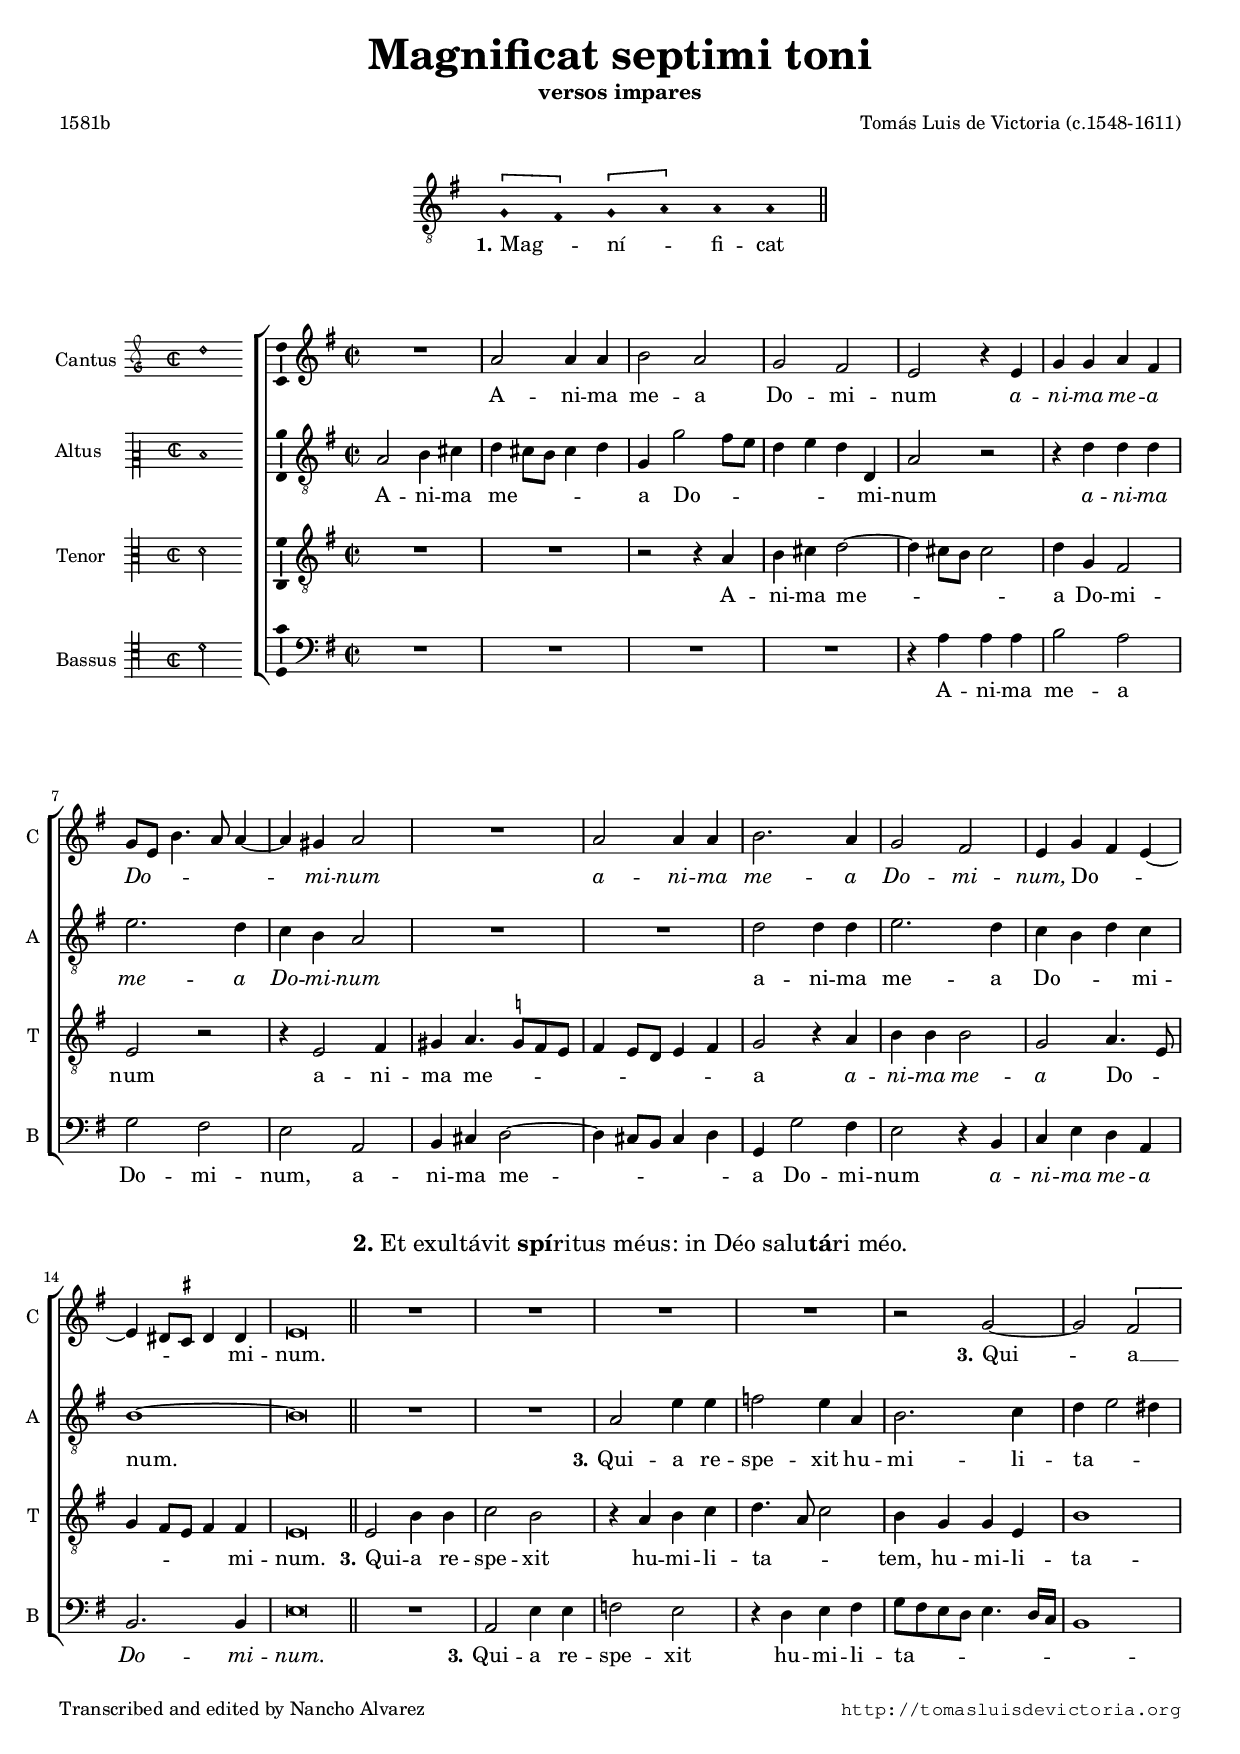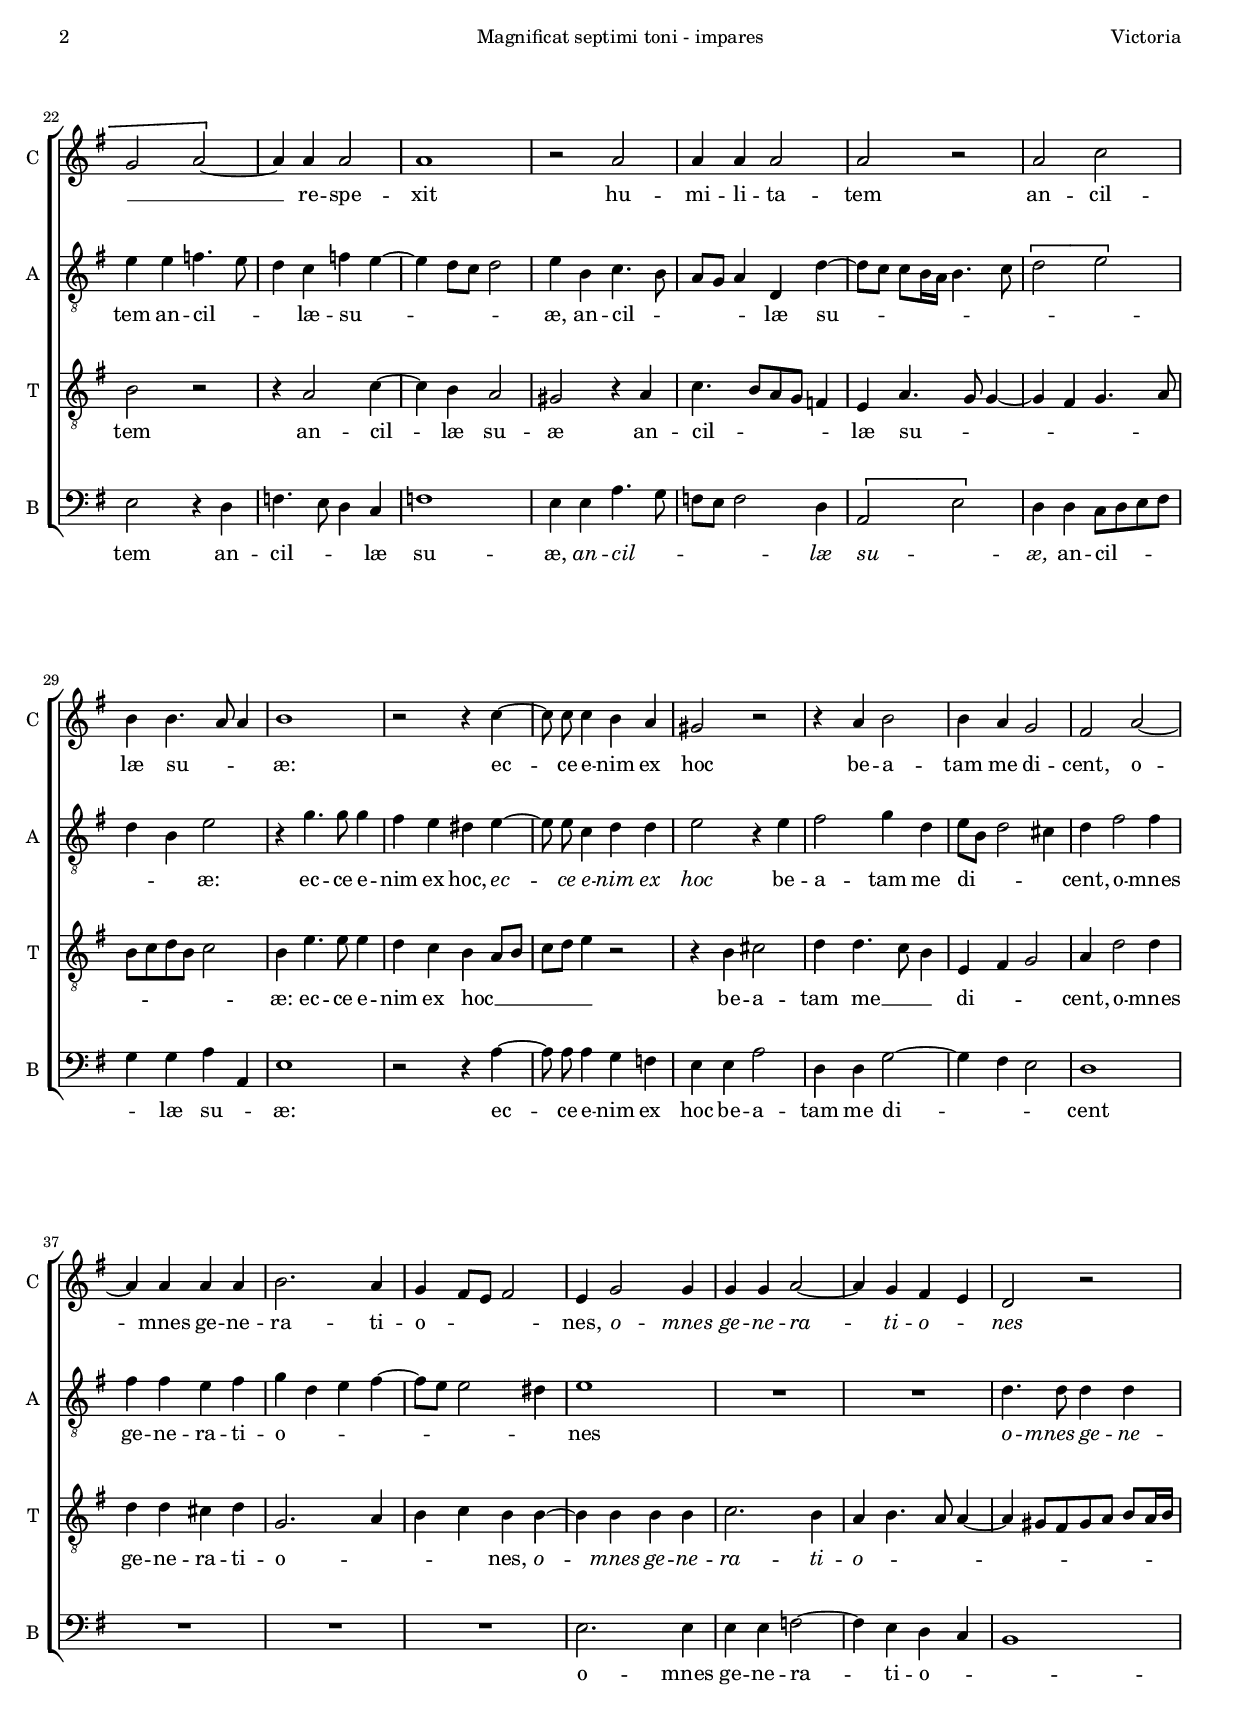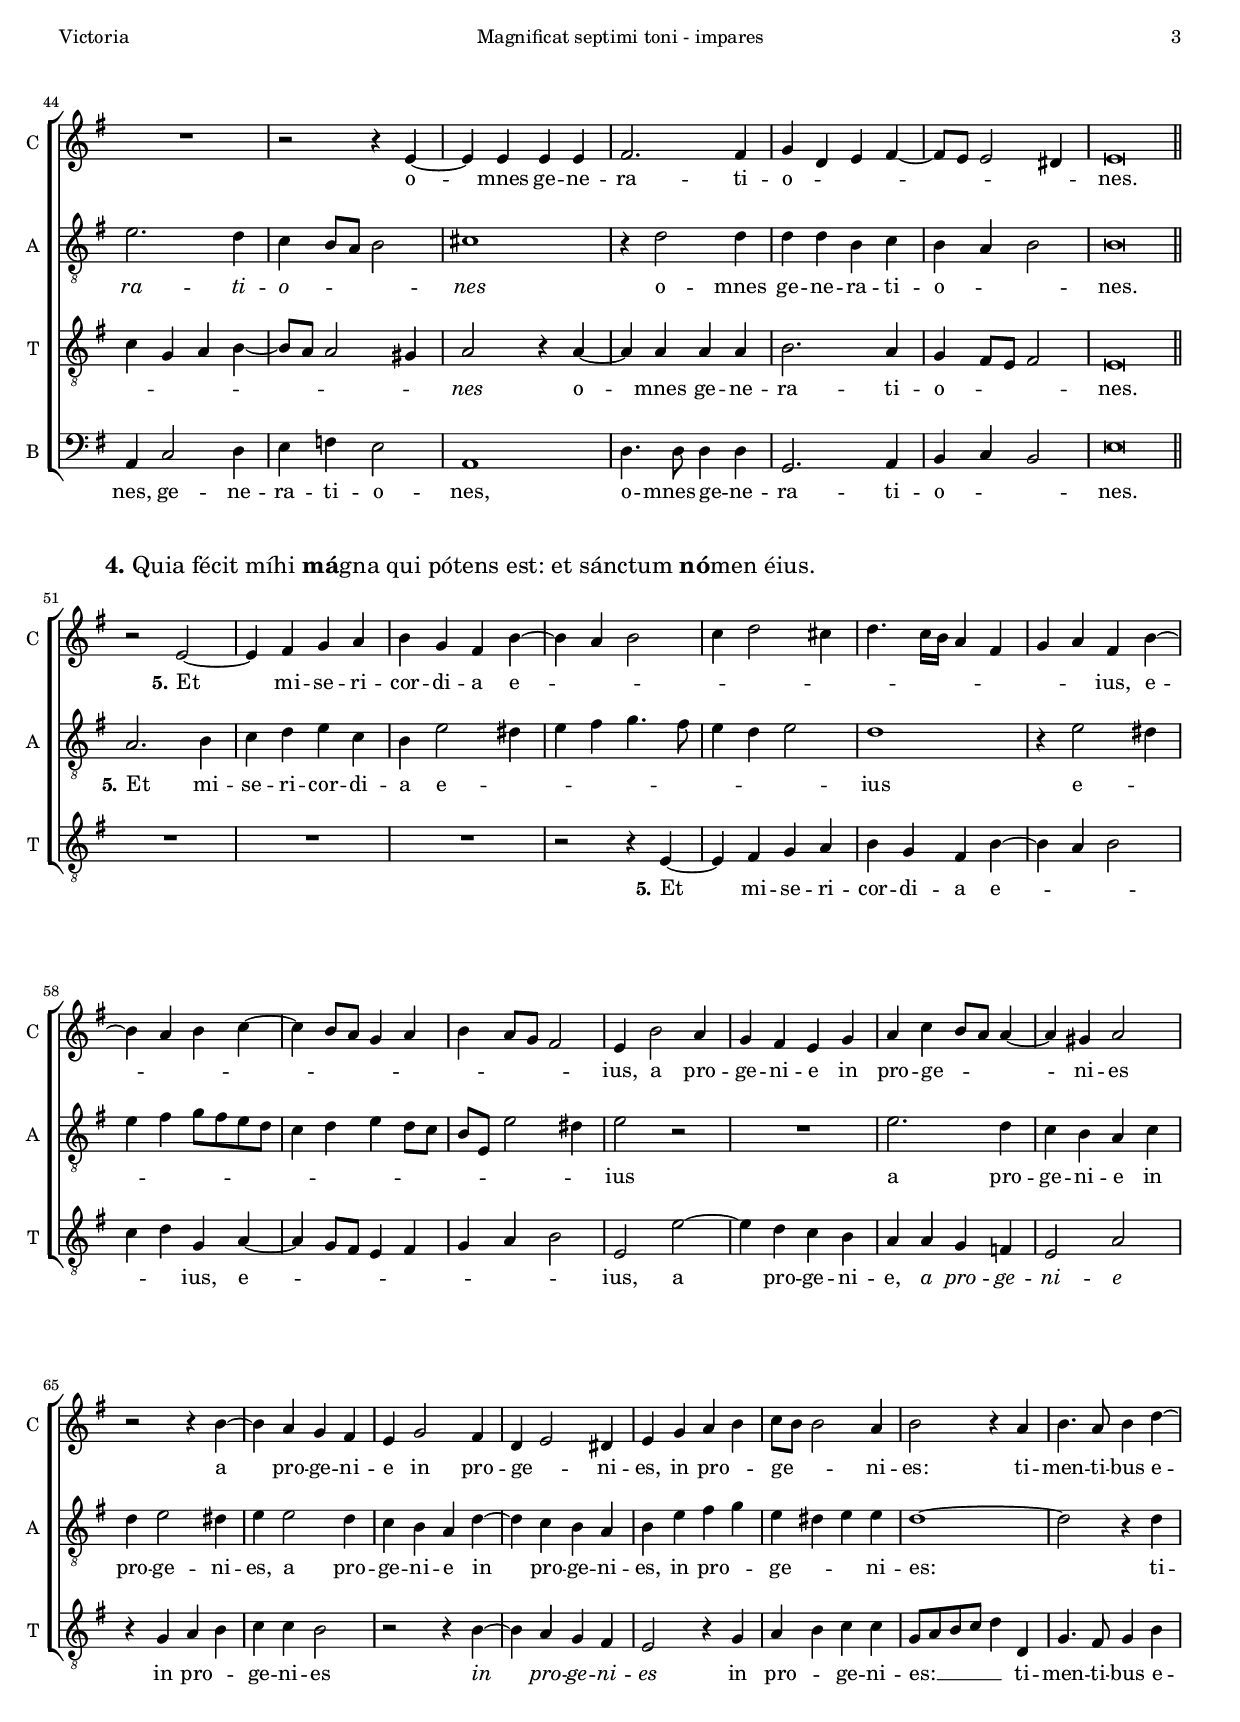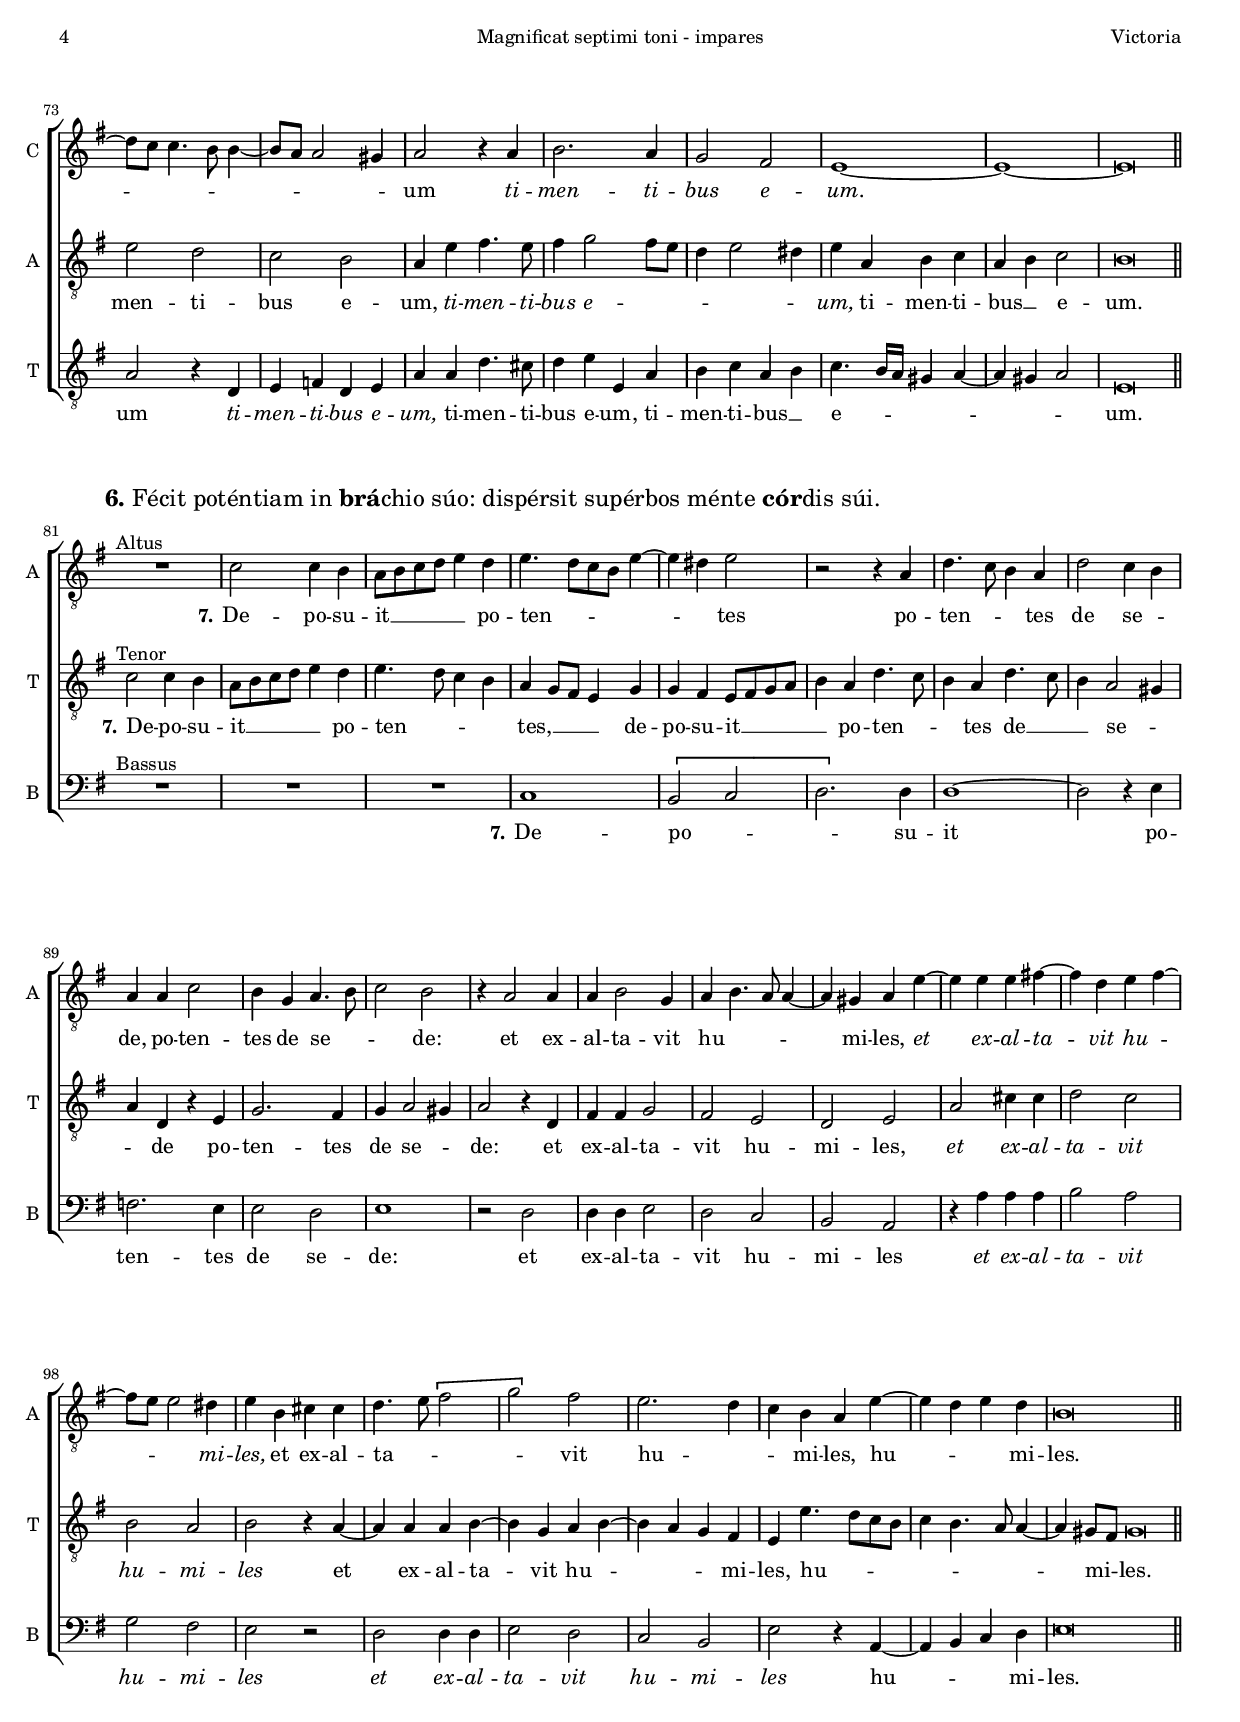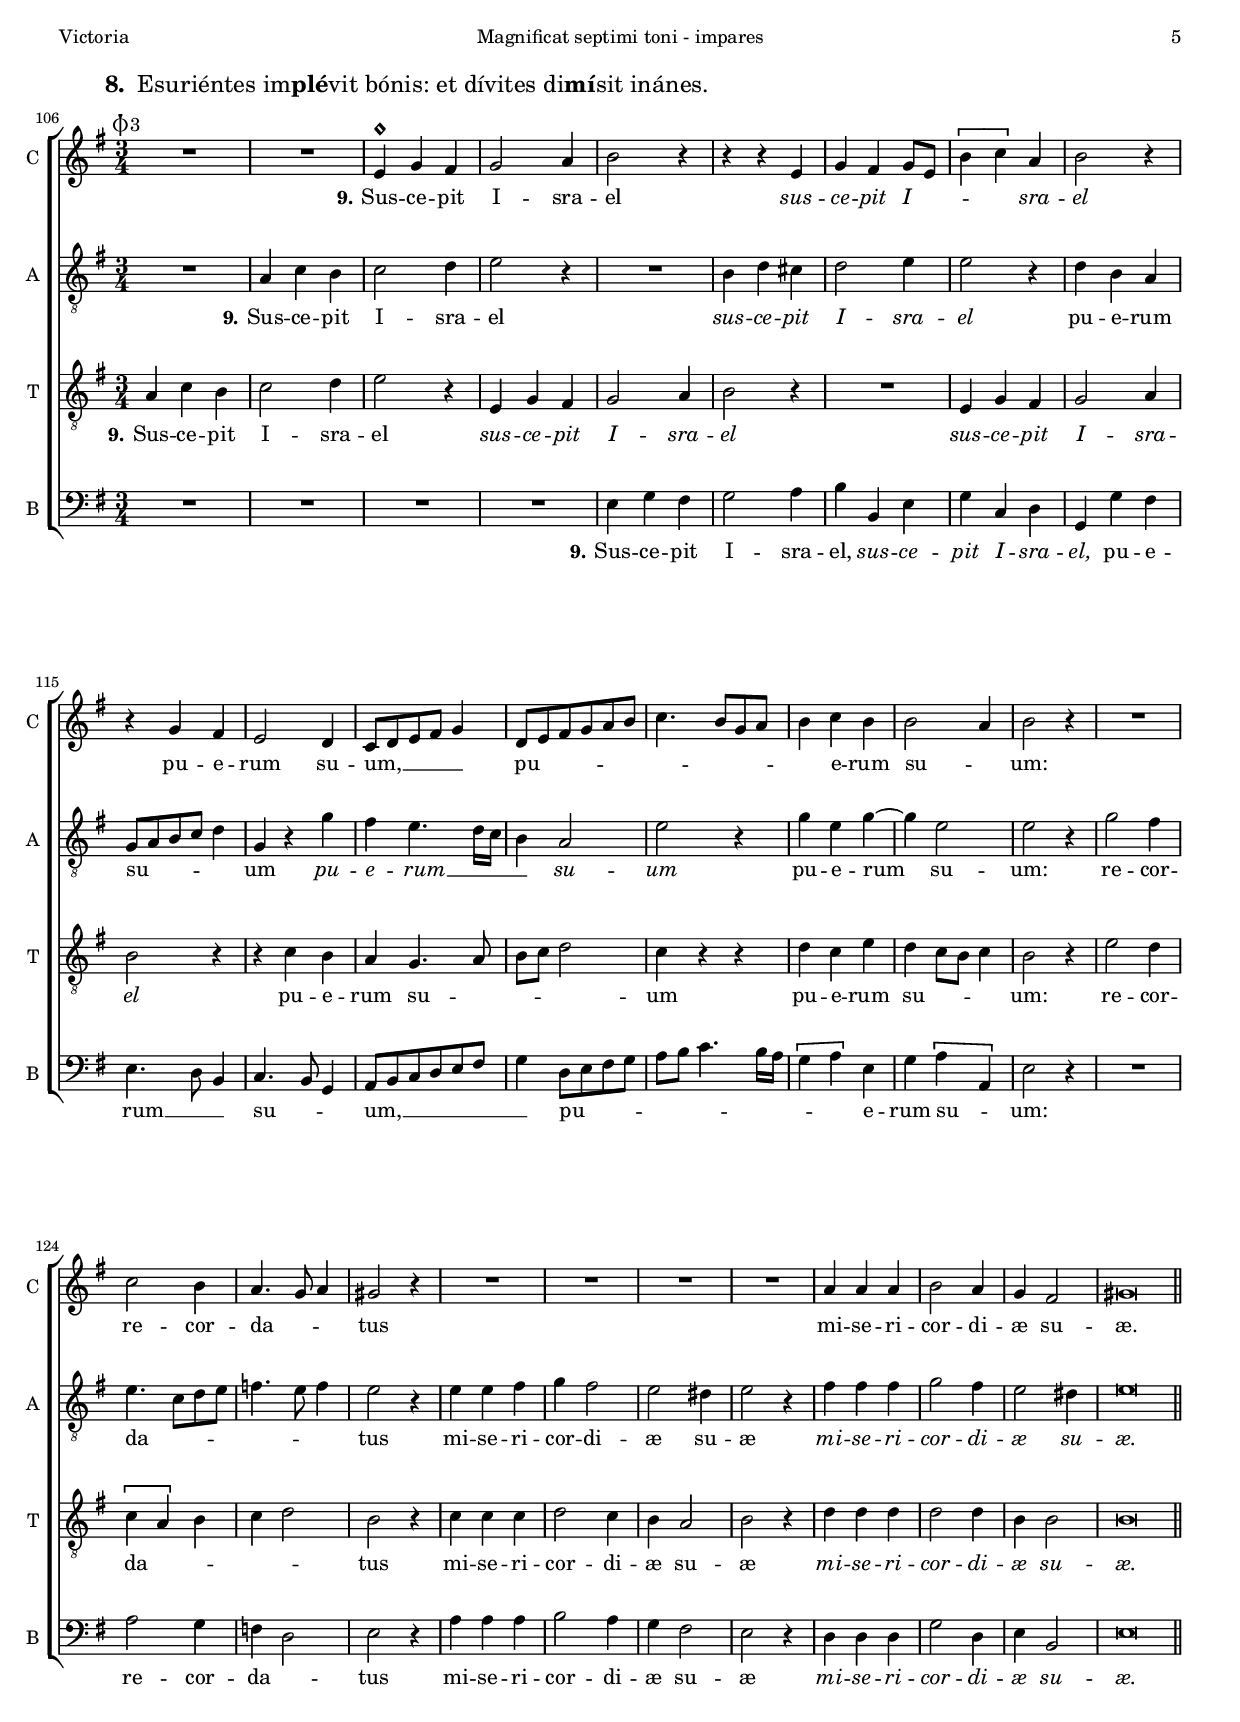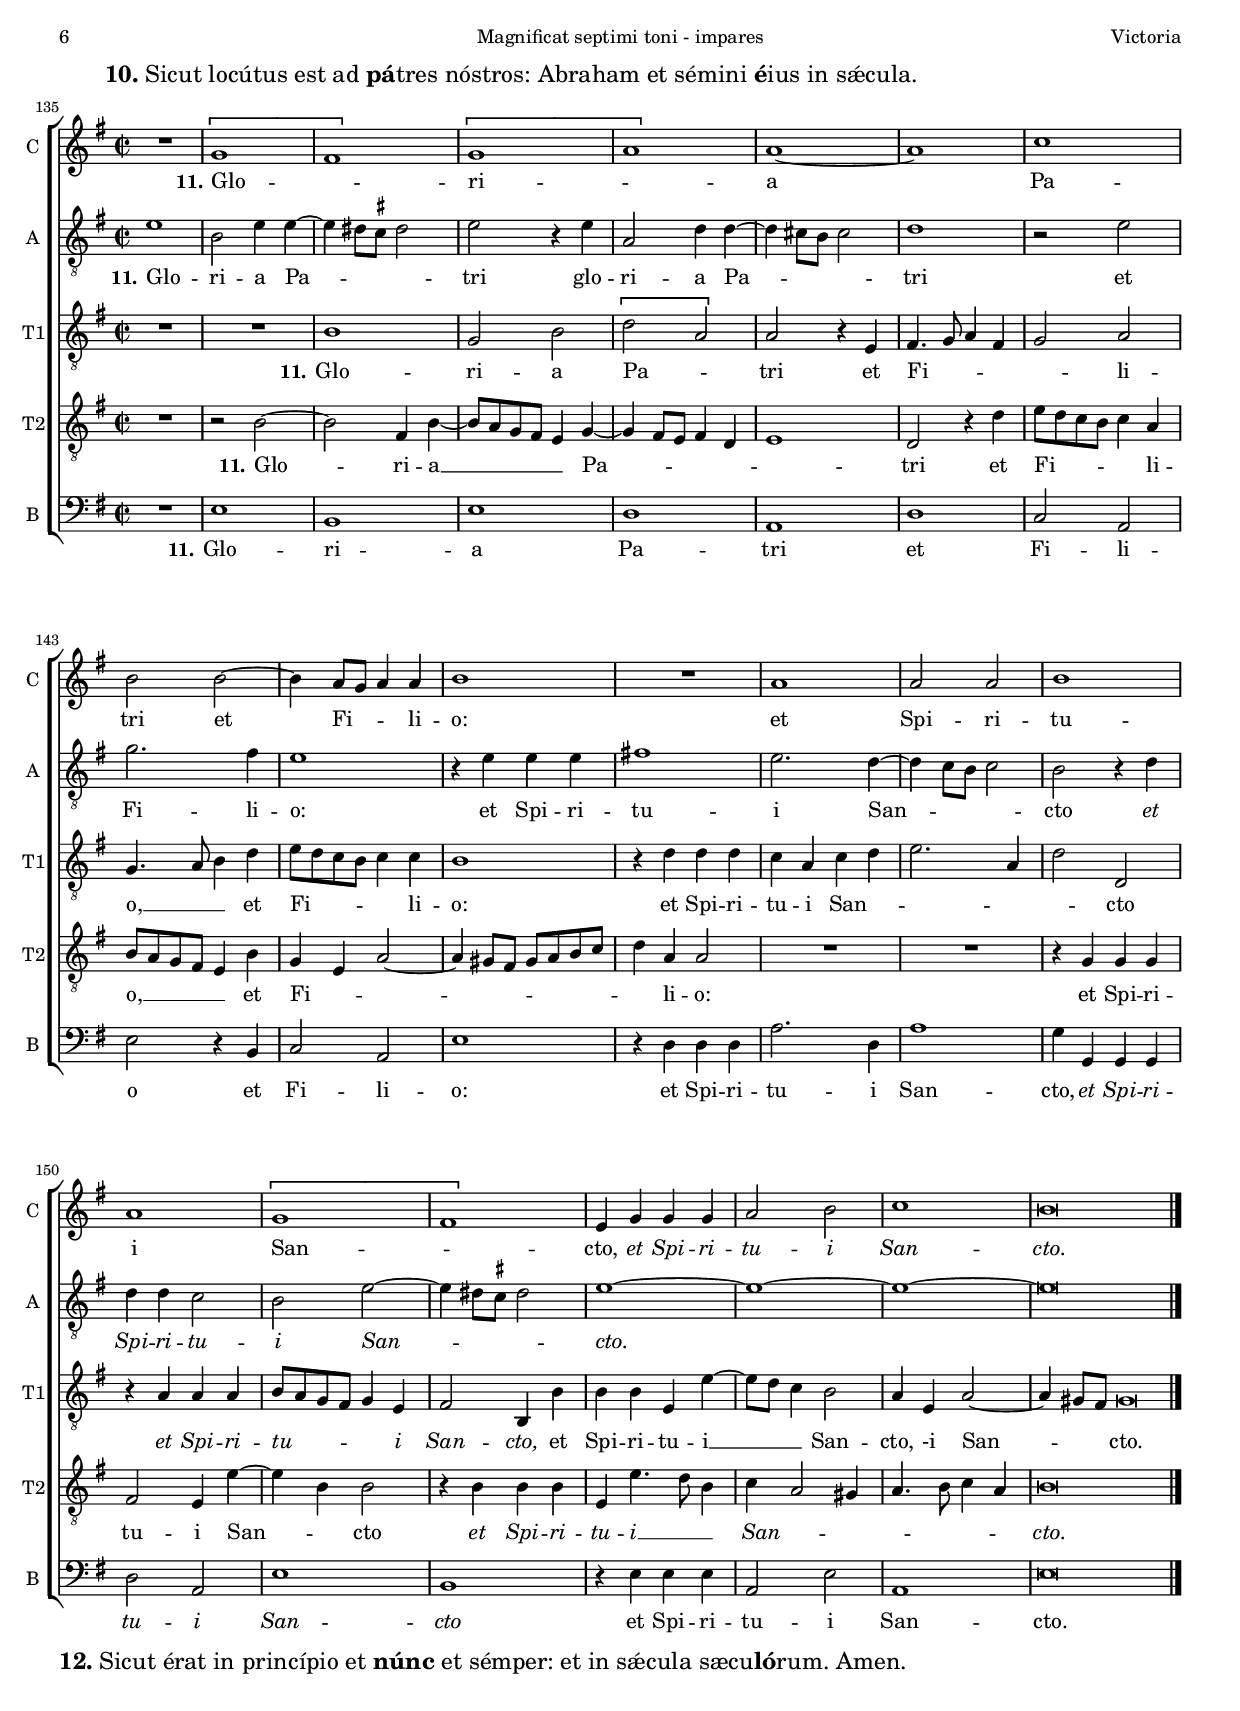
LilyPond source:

\version "2.22.0"

#(set-default-paper-size "a4")
#(set-global-staff-size 16.4)
#(ly:set-option 'point-and-click #f)
%mobile -s14.5 -i3.4 -m7

italicas=\override LyricText.font-shape = #'italic
rectas=\override LyricText.font-shape = #'upright
ss=\once \set suggestAccidentals = ##t
incipitwidth = 20
mtempo={\tempo 4 = 100}
mtempob={\tempo 4 = 50}
mtempoc={\tempo 4 = 150}
mtempod={\tempo 4 = 75}
mt=#(define-music-function (offset) (number?) ; move lyric text
      #{ \once \override LyricText.X-offset = -$offset #})

htitle="Magnificat septimi toni - impares"
hcomposer="Victoria"

\header {
	title=\markup{\fontsize #3 "Magnificat septimi toni"}
	subtitle="versos impares"
	%subsubtitle=\markup{\null \vspace #1 }
	composer="Tomás Luis de Victoria (c.1548-1611)"
        pdfauthor=\composer
	%opus="(-)"
	poet=\markup{"1581b"}
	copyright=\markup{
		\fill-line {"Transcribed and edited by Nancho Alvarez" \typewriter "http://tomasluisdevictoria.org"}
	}
%	tagline=""
}

\markup{\null \vspace #.4 }

\score {\transpose c' g {
<<
         \new Voice = "canto" {
         	 %\set Staff.instrumentName=""
                 \override Staff.TimeSignature.transparent = ##t
                 \override Stem.transparent = ##t
                 \set Score.timing = ##f
                 \override NoteHead.style = #'neomensural         
                 \clef "G_8" 
                 \key a \minor
                 \[c'4 b\] \[c' d'\] d' d' 
                 \bar "||"
         }
         \new Lyrics \lyricsto "canto" { 
                \set stanza = "1." Mag -- _ ní -- _ fi -- cat
         }
>>
        }%transpose

\layout {
        \override LigatureBracket.padding = #1
        line-width=13\cm 
        indent=6\cm
        ragged-right = ##f
		%tablet line-width=12\cm
		%tablet indent=4.5\cm
}
}

%tablet \pageBreak



global={  
  \override Score.TimeSignature.break-visibility=#end-of-line-invisible
  \key c \major \time 2/2  \skip 1*15 \bar "||" %\pageBreak
		\skip 1*35 \bar "||" \break
		\skip 1*30 \bar "||" \break
		\skip 1*25 \bar "||" \break
		\time 3/4
		\mtempoc
		\skip 1*29*3/4 \bar "||" \break
		\time 2/2
		\mtempo
		\skip 1*22  \bar "|."
		%tablet \pageBreak
}


cantus=\relative c'' {
        \override Score.RehearsalMark.self-alignment-X=#left
	\override Score.RehearsalMark.padding=#5
	R1*4/4
	d2 d4 d
	e2 d
	c b
%5
	a r4 a
	c c d b
	c8 a e'4. d8 d4 ~
	d cis d2
	R1*4/4
%10
	d2 d4 d
	e2. d4
	c2 b
	a4 c b a ~
	a gis8 \ss fis gis4 gis
%15
	a\breve*1/2
	\mark \markup{\concat {\bold "2." " Et exultávit " \bold "spí" "ritus méus: in Déo salu" \bold "tá" "ri méo."}}
	% [c b] [c d] d d d f (e) e d (e) e: d d d d d d d e (d) d c (c) [b a]
	% la distribucion de silabas es mia. No tomar en serio
	R1*4/4
	R1*4/4
	R1*4/4
	R1*4/4
%20
	r2 c ~
	c \[b
	c d ~ \]
	d4 d d2
	d1
%25
	r2 d
	d4 d d2
	d r
	d f
	e4 e4. d8 d4
%30
	e1
	r2 r4 f ~
	\set Staff.autoBeaming = ##f
	f8 f f4 e d
	\set Staff.autoBeaming = ##t
	cis2 r 
	r4 d e2
%35
	e4 d c2
	b d ~
	d4 d d d
	e2. d4
	c b8 a b2
%40
	a4 c2 c4
	c c d2 ~
	d4 c b a
	g2 r
	R1*4/4
%45
	r2 r4 a ~
	a a a a
	b2. b4
	c g a b ~
	b8 a a2 gis4
%50
	a\breve*1/2
	\mark \markup{\concat{\bold "4." " Quia fécit míhi " \bold "má" "gna qui pótens est: et sánctum " \bold "nó" "men éius."}}
	r2 a ~
	a4 b c d
	e c b e ~
	e d e2
%55
	f4 g2 fis4
	g4. f16 e d4 b
	c d b e ~
	e d e f ~
	f e8 d c4 d
%60
	e d8 c b2
	a4 e'2 d4
	c b a c
	d f e8 d d4 ~
	d cis d2
%65
	r r4 e ~
	e d c b
	a c2 b4
	g a2 gis4
	a c d e
%70
	f8 e e2 d4
	e2 r4 d
	e4. d8 e4 g ~
	g8 f f4. e8 e4 ~
	e8 d d2 cis4
%75
	d2 r4 d
	e2. d4
	c2 b
	a1 ~
	a ~
%80
	a\breve*1/2
	R1*4/4
	R1*4/4
	R1*4/4
	R1*4/4
%85
	R1*4/4
	R1*4/4
	R1*4/4
	R1*4/4
	R1*4/4
%90
	R1*4/4
	R1*4/4
	R1*4/4
	R1*4/4
	R1*4/4
%95
	R1*4/4
	R1*4/4
	R1*4/4
	R1*4/4
	R1*4/4
%100
	R1*4/4
	R1*4/4
	R1*4/4
	R1*4/4
	R1*4/4
%105
	R1*4/4
	\mark \markup{\bold "8." \concat {" Esuriéntes im" \bold "plé" "vit bónis: et dívites di" \bold "mí" "sit inánes."}}
	s4*0^\markup{\hspace #-3.8 \musicglyph "timesig.mensural34" \hspace #-.4 \raise #-.7 "3" } % 3 con adornito
	R1*3/4
	R1*3/4
	s4*0^\markup{\fontsize #3 \musicglyph "noteheads.s0neomensural" }
	a4 c b
	c2 d4
%110
	e2 r4
	r r a,
	c b c8 a
	\[e'4 f\] d
	e2 r4
%115
	r c b
	a2 g4
	f8 g a b c4
	g8 a b c d e
	f4.  e8[ c d]
%120
	e4 f e
	e2 d4
	e2 r4
	R1*3/4
	f2 e4
%125
	d4. c8 d4
	cis2 r4
	R1*3/4
	R1*3/4
	R1*3/4
%130
	R1*3/4
	d4 d d
	e2 d4
	c b2 % ennegrecidas
	\mtempod cis\breve*3/8
%135
	\mark \markup{\concat {\bold "10." " Sicut locútus est ad " \bold "pá" "tres nóstros: Abraham et sémini " \bold "é" "ius in sǽcula."}}
	R1*4/4
	\[c1 % oblicua
	b\]
	\[c
	d\]
%140
	d ~
	d
	f
	e2 e ~
	e4 d8 c d4 d
%145
	e1
	R1*4/4
	d1
	d2 d
	e1
%150
	d
	\[c
	b\]
	a4 c c c
	d2 e
%155
	f1
	e\breve*1/2
}

altus=\relative c' {
	d2 e4 fis
	g fis8 e fis4 g
	c, c'2 b8 a
	g4 a g g,
%5
	d'2 r
	r4 g g g
	a2. g4
	f e d2
	R1*4/4
%10
	R1*4/4
	g2 g4 g
	a2. g4
	f e g f
	e1 ~
%15
	e\breve*1/2
	R1*4/4
	R1*4/4
	d2 a'4 a
	bes2 a4 d,
%20
	e2. f4
	g a2 gis4
	a a bes4. a8
	g4 f bes a ~
	a g8 f g2
%25
	a4 e f4. e8
	d c d4 g, g' ~
	 g8[ f]  f[ e16 d] e4. f8
	\[g2 a\]
	g4 e a2
%30
	r4 c4. c8 c4
	b a gis a ~
	\set Staff.autoBeaming = ##f
	a8 a f4 g g
	\set Staff.autoBeaming = ##t
	a2 r4 a
	b2 c4 g
%35
	a8 e g2 fis4
	g b2 b4
	b b a b
	c g a b ~
	b8 a a2 gis4
%40
	a1
	R1*4/4
	R1*4/4
	g4. g8 g4 g
	a2. g4
%45
	f e8 d e2
	fis1
	r4 g2 g4
	g g e f
	e d e2
%50
	e\breve*1/2
	d2. e4
	f g a f
	e a2 gis4
	a b c4. b8
%55
	a4 g a2
	g1
	r4 a2 gis4
	a b c8 b a g
	f4 g a g8 f
%60
	e a, a'2 gis4
	a2 r
	R1*4/4
	a2. g4
	f e d f
%65
	g a2 gis4
	a a2 g4
	f e d g ~
	g f e d
	e a b c
%70
	a gis a a
	g1 ~
	g2 r4 g
	a2 g
	f e
%75
	d4 a' b4. a8
	b4 c2 b8 a
	g4 a2 gis4
	a d, e f
	d e f2
%80
	e\breve*1/2
	\mark \markup {\concat {\bold "6." " Fécit poténtiam in " \bold "brá" "chio súo: dispérsit supérbos ménte " \bold "cór" "dis súi."}}
	\once \override Score.TextScript.X-offset = #-1.2
	s4*0^\markup{"Altus"}
	R1*4/4
	f2 f4 e
	d8 e f g a4 g
	a4.  g8[ f e] a4 ~
%85
	a gis a2
	r r4 d,
	g4. f8 e4 d
	g2 f4 e
	d d f2
%90
	e4 c d4. e8
	f2 e
	r4 d2 d4
	d e2 c4
	d e4. d8 d4 ~
%95
	d cis d a' ~
	a a a b! ~ % sostenido de cortesia
	b g a b ~
	b8 a a2 gis4
	a e fis fis
%100
	g4. a8 \[b2
	c\] b
	a2. g4
	f e d a' ~
	a g a g
%105
	e\breve*1/2
	R1*3/4
	d4 f e
	f2 g4
	a2 r4
%110
	R1*3/4
	e4 g fis
	g2 a4
	a2 r4
	g e d
%115
	c8 d e f g4
	c, r c'
	b a4. g16 f
	e4 d2
	a' r4 % parece ennegrecida
%120
	c a c ~ % dos compases ennegrecidos
	c a2
	a r4
	c2 b4
	a4.  f8[ g a]
%125
	bes4. a8 bes4
	a2 r4
	a a b
	c b2 % ennegrecidas
	a gis4
%130
	a2 r4
	b b b
	c2 b4
	a2 gis4
	a\breve*3/8
%135
	a1
	e2 a4 a ~
	a gis8 \ss fis gis2
	a r4 a
	d,2 g4 g ~
%140
	g fis8 e fis2
	g1
	r2 a
	c2. b4
	a1
%145
	r4 a a a
	b!1 % cortesia
	a2. g4 ~
	g f8 e f2
	e r4 g
%150
	g g f2
	e a ~
	a4 gis8 \ss fis gis2
	a1 ~
	a ~
%155
	a ~
	a\breve*1/2
}

tenor=\relative c' {
	R1*4/4
	R1*4/4
	r2 r4 d
	e fis g2 ~
%5
	g4 fis8 e fis2
	g4 c, b2
	a r
	r4 a2 b4
	cis d4. \ss c8 b a
%10
	b4 a8 g a4 b
	c2 r4 d
	e e e2
	c d4. a8
	c4 b8 a b4 b
%15
	a\breve*1/2
	a2 e'4 e
	f2 e
	r4 d e f
	g4. d8 f2
%20
	e4 c c a
	e'1
	e2 r
	r4 d2 f4 ~
	f e d2
%25
	cis r4 d
	f4.  e8[ d c] bes4
	a d4. c8 c4 ~
	c b c4. d8
	e f g e f2
%30
	e4 a4. a8 a4
	g f e d8 e
	f g a4 r2
	r4 e fis2
	g4 g4. f8 e4
%35
	a, b c2
	d4 g2 g4
	g g fis g
	c,2. d4
	e f e e ~
%40
	e e e e
	f2. e4
	d e4. d8 d4 ~
	d  cis8[ b cis d]  e[ d16 e]
	f4 c d e ~
%45
	e8 d d2 cis4
	d2 r4 d ~
	d d d d
	e2. d4
	c b8 a b2
%50
	a\breve*1/2
	R1*4/4
	R1*4/4
	R1*4/4
	r2 r4 a ~
%55
	a b c d
	e c b e ~
	e d e2
	f4 g c, d ~
	d c8 b a4 b
%60
	c d e2
	a, a' ~
	a4 g f e
	d d c bes
	a2 d
%65
	r4 c d e
	f f e2
	r r4 e ~
	e d c b
	a2 r4 c
%70
	d e f f
	c8 d e f g4 g,
	c4. b8 c4 e
	d2 r4 g,
	a bes g a
%75
	d d g4. fis8
	g4 a a, d
	e f d e
	f4. e16 d cis4 d ~
	d cis d2
%80
	a\breve*1/2
	s4*0^\markup{"Tenor"}
	f'2 f4 e
	d8 e f g a4 g
	a4. g8 f4 e
	d c8 b a4 c
%85
	c b a8 b c d
	e4 d g4. f8
	e4 d g4. f8
	e4 d2 cis4
	d g, r a
%90
	c2. b4
	c d2 cis4
	d2 r4 g,
	b b c2
	b a
%95
	g a
	d fis4 fis
	g2 f
	e d
	e r4 d ~
%100
	d d d e ~
	e c d e ~
	e d c b
	a a'4. g8 f e
	f4 e4. d8 d4 ~
%105
	d cis8 b \mtempob cis\breve*1/4
	d4 f e
	f2 g4
	a2 r4
	a, c b
%110
	c2 d4
	e2 r4
	R1*3/4
	a,4 c b
	c2 d4
%115
	e2 r4
	r f e
	d c4. d8
	e f g2
	f4 r r
%120
	g f a
	g f8 e f4
	e2 r4
	a2 g4
	\[f d\] e
%125
	f g2 % ennegrecidas
	e r4
	f f f
	g2 f4
	e d2 % ennegrecidas
%130
	e r4
	g g g
	g2 g4
	e e2 % ennegrecidas
	e\breve*3/8
%135
	\set Staff.shortInstrumentName="T1"
	R1*4/4
	R1*4/4
	e1
	c2 e
	\[g d\]
%140
	d r4 a
	b4. c8 d4 b
	c2 d
	c4. d8 e4 g
	a8 g f e f4 f
%145
	e1
	r4 g g g
	f d f g
	a2. d,4
	g2 g,
%150
	r4 d' d d
	e8 d c b c4 a
	b2 e,4 e'
	e e a, a' ~
	a8 g f4 e2
%155
	d4 a d2 ~
	d4 cis8 b \mtempob cis\breve*1/4
}

tenordos=\relative c' {
	R1*4/4
	R1*4/4
	R1*4/4
	R1*4/4
%5
	R1*4/4
	R1*4/4
	R1*4/4
	R1*4/4
	R1*4/4
%10
	R1*4/4
	R1*4/4
	R1*4/4
	R1*4/4
	R1*4/4
%15
	R1*4/4
	R1*4/4
	R1*4/4
	R1*4/4
	R1*4/4
%20
	R1*4/4
	R1*4/4
	R1*4/4
	R1*4/4
	R1*4/4
%25
	R1*4/4
	R1*4/4
	R1*4/4
	R1*4/4
	R1*4/4
%30
	R1*4/4
	R1*4/4
	R1*4/4
	R1*4/4
	R1*4/4
%35
	R1*4/4
	R1*4/4
	R1*4/4
	R1*4/4
	R1*4/4
%40
	R1*4/4
	R1*4/4
	R1*4/4
	R1*4/4
	R1*4/4
%45
	R1*4/4
	R1*4/4
	R1*4/4
	R1*4/4
	R1*4/4
%50
	R1*4/4
	R1*4/4
	R1*4/4
	R1*4/4
	R1*4/4
%55
	R1*4/4
	R1*4/4
	R1*4/4
	R1*4/4
	R1*4/4
%60
	R1*4/4
	R1*4/4
	R1*4/4
	R1*4/4
	R1*4/4
%65
	R1*4/4
	R1*4/4
	R1*4/4
	R1*4/4
	R1*4/4
%70
	R1*4/4
	R1*4/4
	R1*4/4
	R1*4/4
	R1*4/4
%75
	R1*4/4
	R1*4/4
	R1*4/4
	R1*4/4
	R1*4/4
%80
	R1*4/4
	R1*4/4
	R1*4/4
	R1*4/4
	R1*4/4
%85
	R1*4/4
	R1*4/4
	R1*4/4
	R1*4/4
	R1*4/4
%90
	R1*4/4
	R1*4/4
	R1*4/4
	R1*4/4
	R1*4/4
%95
	R1*4/4
	R1*4/4
	R1*4/4
	R1*4/4
	R1*4/4
%100
	R1*4/4
	R1*4/4
	R1*4/4
	R1*4/4
	R1*4/4
%105
	R1*4/4
	R1*3/4
	R1*3/4
	R1*3/4
	R1*3/4
%110
	R1*3/4
	R1*3/4
	R1*3/4
	R1*3/4
	R1*3/4
%115
	R1*3/4
	R1*3/4
	R1*3/4
	R1*3/4
	R1*3/4
%120
	R1*3/4
	R1*3/4
	R1*3/4
	R1*3/4
	R1*3/4
%125
	R1*3/4
	R1*3/4
	R1*3/4
	R1*3/4
	R1*3/4
%130
	R1*3/4
	R1*3/4
	R1*3/4
	R1*3/4
	R1*3/4
%135
	R1*4/4
	r2 e ~
	e b4 e ~
	e8 d c b a4 c ~
	c b8 a b4 g
%140
	a1
	g2 r4 g'
	a8 g f e f4 d
	e8 d c b a4 e'
	c a d2 ~
%145
	d4 cis8 b cis d e f
	g4 d d2
	R1*4/4
	R1*4/4
	r4 c c c
%150
	b2 a4 a' ~
	a e e2
	r4 e e e
	a, a'4. g8 e4
	f d2 cis4
%155
	d4. e8 f4 d
	e\breve*1/2
}

bassus=\relative c' {
	R1*4/4
	R1*4/4
	R1*4/4
	R1*4/4
%5
	r4 d d d
	e2 d
	c b
	a d,
	e4 fis g2 ~
%10
	g4 fis8 e fis4 g
	c, c'2 b4
	a2 r4 e
	f a g d
	e2. e4
%15
	a\breve*1/2
	R1*4/4
	d,2 a'4 a
	bes2 a
	r4 g a b
%20
	c8 b a g a4. g16 f
	e1
	a2 r4 g
	bes4. a8 g4 f
	bes1
%25
	a4 a d4. c8
	bes a bes2 g4
	\[d2 a'\]
	g4 g f8 g a b
	c4 c d d,
%30
	a'1
	r2 r4 d ~
	\set Staff.autoBeaming = ##f
	d8 d d4 c bes
	\set Staff.autoBeaming = ##t
	a a d2
	g,4 g c2 ~
%35
	c4 b a2
	g1
	R1*4/4
	R1*4/4
	R1*4/4
%40
	a2. a4
	a a bes2 ~
	bes4 a g f
	e1
	d4 f2 g4
%45
	a bes a2
	d,1
	g4. g8 g4 g
	c,2. d4
	e f e2
%50
	a\breve*1/2
	R1*4/4
	R1*4/4
	R1*4/4
	R1*4/4
%55
	R1*4/4
	R1*4/4
	R1*4/4
	R1*4/4
	R1*4/4
%60
	R1*4/4
	R1*4/4
	R1*4/4
	R1*4/4
	R1*4/4
%65
	R1*4/4
	R1*4/4
	R1*4/4
	R1*4/4
	R1*4/4
%70
	R1*4/4
	R1*4/4
	R1*4/4
	R1*4/4
	R1*4/4
%75
	R1*4/4
	R1*4/4
	R1*4/4
	R1*4/4
	R1*4/4
%80
	R1*4/4
	s4*0^\markup{"Bassus"}
	R1*4/4
	R1*4/4
	R1*4/4
	f1
%85
	\[e2 f
	g2.\] g4
	g1 ~
	g2 r4 a
	bes2. a4
%90
	a2 g
	a1
	r2 g
	g4 g a2
	g f
%95
	e d
	r4 d' d d
	e2 d
	c b
	a r
%100
	g g4 g
	a2 g
	f e
	a r4 d, ~
	d e f g
%105
	a\breve*1/2
	R1*3/4
	R1*3/4
	R1*3/4
	R1*3/4
%110
	a4 c b
	c2 d4
	e e, a
	c f, g
	c, c' b
%115
	a4. g8 e4
	f4. e8 c4
	d8 e f g a b
	c4 g8 a b c
	d e f4. e16 d
%120
	\[c4 d\] a
	c \[d d,\]
	a'2 r4 % ennegrecida
	R1*3/4
	d2 c4
%125
	bes g2 % ennegrecidas
	a r4
	d d d
	e2 d4
	c b2 % ennegrecidas
%130
	a r4
	g g g
	c2 g4
	a e2 % ennegrecidas
	a\breve*3/8
%135
	R1*4/4
	a1
	e
	a
	g
%140
	d
	g
	f2 d
	a' r4 e
	f2 d
%145
	a'1
	r4 g g g
	d'2. g,4
	d'1
	c4 c, c c
%150
	g'2 d
	a'1
	e
	r4 a a a
	d,2 a'
%155
	d,1
	a'\breve*1/2
}

textocantus=\lyricmode{
A -- ni -- ma me -- a Do -- mi -- num
\italicas
a -- ni -- ma me -- a \mt #.2 Do -- _ _ _ _ _ mi -- num
a -- ni -- ma me -- a Do -- mi -- num,
\rectas
Do -- _ _ _ _ _ _ mi -- \mt #1.5 num.
\set stanza = "3."
Qui -- _ a __ _ _ _ re -- spe -- xit
hu -- mi -- li -- ta -- tem
an -- cil -- læ su -- _ _ æ:
ec -- _ ce e -- nim ex hoc
be -- a -- tam me di -- cent,
o -- _ mnes ge -- ne -- ra -- ti -- o -- _ _ _ nes,
\italicas
o -- mnes ge -- ne -- ra -- _ ti -- o -- _ nes
\rectas
o -- _ mnes ge -- ne -- ra -- ti -- o -- _ _ _ _ _ _ _ \mt #1 nes.
\set stanza = "5."
Et _ mi -- se -- ri -- cor -- di -- a e -- _ _ _ _ _ _ _ _ _ _ _ _ _ ius, 
e -- _ _ _ _ _ _ _ _ _ _ _ _ _ ius, 
a pro -- ge -- ni -- e in pro -- ge -- _ _ _ _ ni -- es
a _ pro -- ge -- ni -- e in pro -- ge -- _ ni -- es,
in \mt #.8 pro -- _ ge -- _ _ ni -- es:
ti -- men -- ti -- bus e -- _ _ _ _ _ _ _ _ _ um
\italicas
ti -- men -- ti -- bus e -- \mt #.4 um. _ _ 
\rectas
\set stanza = "9."
Sus -- ce -- pit I -- sra -- el
\italicas
sus -- ce -- pit I -- _ _ _ sra -- el
\rectas
pu -- e -- rum su -- \mt #.2 um, __ _ _ _ _ 
\mt #.2 pu -- _ _ _ _ _ _ _ _ _ _ e -- rum
su -- _ um:
re -- cor -- \mt #.2 da -- _ _ tus
mi -- se -- ri -- cor -- di -- æ su -- æ.
\set stanza = "11."
Glo -- _ ri -- _ a _
Pa -- tri et _ \mt #.2 Fi -- _ _ li -- o:
et Spi -- ri -- tu -- i \mt #.2 San -- _ cto,
\italicas
et Spi -- ri -- tu -- i San -- \mt #.7 cto.
}

textoaltus=\lyricmode{
A -- ni -- ma \mt #.4 me -- _ _ _ _ a Do -- _ _ _ _ _ mi -- num
\italicas
a -- ni -- ma me -- a Do -- mi -- num
\rectas
a -- ni -- ma me -- a \mt #.3 Do -- _ _ mi -- num. _
\set stanza = "3."
Qui -- a re -- spe -- xit hu -- mi -- li -- ta -- _ _ tem
an -- cil -- _ _ læ -- su -- _ _ _ _ _ æ,
an -- cil -- _ _ _ _ læ su -- _ _ _ _ _ _ _ _ _ _ _ æ:
ec -- ce e -- nim ex hoc,
\italicas
ec -- _ ce e -- nim ex hoc
\rectas
be -- a -- tam me \mt #.1 di -- _ _ _ cent,
o -- mnes ge -- ne -- ra -- ti -- o -- _ _ _ _ _ _ _ nes
\italicas
o -- \mt #3.7 mnes \mt #0 ge -- ne -- ra -- ti -- o -- _ _ _ nes
\rectas
o -- mnes ge -- ne -- ra -- ti -- o -- _ _ \mt #1 nes.
\set stanza = "5."
\mt #0 Et mi -- se -- ri -- cor -- di -- a e -- _ _ _ _ _ _ _ _ ius
e -- _ _ _ _ _ _ _ _ _ _ _ _ _ _ _ _ ius
a pro -- ge -- ni -- e in pro -- ge -- ni -- es,
a pro -- ge -- ni -- e in _ pro -- ge -- ni -- es,
in \mt #.8 pro -- _ \mt #.2 ge -- _ _ ni -- es: _
ti -- men -- ti -- bus e -- um,
\italicas
ti -- men -- ti -- bus e -- _ _ _ _ _ um,
\rectas
ti -- men -- ti -- \mt #.8 bus __ _ e -- um.
\set stanza = "7."
De -- po -- su -- it __ _ _ _ _ po -- ten -- _ _ _ _ _ _ tes
po -- \mt #.5 ten -- _ _ tes de \mt #.2 se -- _ de,
po -- ten -- tes de se -- _ _ de:
et ex -- al -- ta -- vit \mt #.3 hu -- _ _ _ _ mi -- les,
\italicas
et _ ex -- al -- ta -- _ vit \mt #.2 hu -- _ _ _ _ mi -- les,
\rectas
et ex -- al -- ta -- _ _ _ vit
hu -- _ _ mi -- les,
hu -- _ _ _ mi -- les.
\set stanza = "9."
Sus -- ce -- pit I -- sra -- el
\italicas
sus -- ce -- pit I -- sra -- el
\rectas
pu -- e -- rum su -- _ _ _ _ um
\italicas
pu -- e -- \mt #.5 rum __ _ _ _ su -- um
\rectas
pu -- e -- rum _ su -- um:
re -- cor -- \mt #.2 da -- _ _ _ _ _ _ tus
mi -- se -- ri -- cor -- di -- æ su -- æ
\italicas
mi -- se -- ri -- cor -- di -- æ su -- æ.
\rectas
\set stanza = "11."
\mt #0 Glo -- ri -- a Pa -- _ _ _ _ tri
glo -- ri -- a Pa -- _ _ _ _ tri
et Fi -- li -- o:
et Spi -- ri -- tu -- i San -- _ _ _ _ cto
\italicas
et Spi -- ri -- tu -- i San -- _ _ _ _ cto. _ _ _ 
}

textotenor=\lyricmode{
A -- ni -- ma me -- _ _ _ _ a
Do -- mi -- num
a -- ni -- ma \mt #.2 me -- _ _ _ _ _ _ _ _ a
\italicas
a -- ni -- ma me -- a
\rectas
Do -- _ _ _ _ _ mi -- \mt #1.5 num.
\set stanza = "3."
\mt #0 Qui -- a re -- spe -- xit
hu -- mi -- li -- ta -- _ _ tem,
hu -- mi -- li -- ta -- tem
an -- cil -- _ læ su -- æ
an -- cil -- _ _ _ _ læ su -- _ _ _ _ _ _ _ _ _ _ _ æ:
ec -- ce e -- nim ex \mt #.2 hoc __ _ _ _ _ _ 
be -- a -- tam \mt #.2 me __ _ _ \mt #.2 di -- _ _ cent,
o -- mnes ge -- ne -- ra -- ti -- o -- _ _ _ nes,
\italicas
o -- _ mnes ge -- ne -- ra -- ti -- o -- _ _ _ _ _ _ _ _ _ _ _ _ _ _ _ _ _ _ _ nes
\rectas
o -- _ mnes ge -- ne -- ra -- ti -- o -- _ _ _ \mt #1 nes.
\set stanza = "5."
Et _ mi -- se -- ri -- cor -- di -- a e -- _ _ _ _ _ ius,
e -- _ _ _ _ _ _ _ _ ius,
a _ pro -- ge -- ni -- e,
\italicas
a pro -- ge -- ni -- e 
\rectas
in \mt #.8 pro -- _ ge -- ni -- es
\italicas
in _ pro -- ge -- ni -- es
\rectas
in \mt #.8 pro -- _ ge -- ni -- es: __ _ _ _ _ ti -- men -- ti -- bus e -- um
\italicas
ti -- men -- ti -- bus e -- um,
\rectas
ti -- men -- ti -- bus e -- um,
ti -- men -- ti -- \mt #.8 bus __ _ e -- _ _ _ _ _ _ _ um.
\set stanza = "7."
\mt #0 De -- po -- su -- it __ _ _ _ _ po -- ten -- _ _ _ \mt #.3 tes, __ _ _ _ 
de -- po -- su -- it __ _ _ _ _ 
po -- \mt #.2 ten -- _ _ tes \mt #.3 de __ _ _ se -- _ _ de
po -- ten -- tes de \mt #.2 se -- _ de:
et ex -- al -- ta -- vit hu -- mi -- les,
\italicas
et ex -- al -- ta -- vit hu -- mi -- les
\rectas
et _ ex -- al -- ta -- _ vit \mt #.3 hu -- _ _ _ _ mi -- les,
hu -- _ _ _ _ _ _ _ _ \mt #.1 mi -- _ les.
\set stanza = "9."
Sus -- ce -- pit I -- sra -- el
\italicas
sus -- ce -- pit I -- sra -- el
sus -- ce -- pit I -- sra -- el
\rectas
pu -- e -- rum \mt #.2 su -- _ _ _ _ um 
pu -- e -- rum \mt #.3 su -- _ _ _ um:
re -- cor -- \mt #.3 da -- _ _ _ _ tus
mi -- se -- ri -- cor -- di -- æ su -- æ
\italicas
mi -- se -- ri -- cor -- di -- æ su -- æ.
\rectas
\set stanza = "11."
Glo -- ri -- a Pa -- _ tri et Fi -- _ _ _ _ li -- o, __ _ _ 
et Fi -- _ _ _ _ li -- o:
et Spi -- ri -- tu -- i \mt #.8 San -- _ _ _ _ cto
\italicas
et Spi -- ri -- tu -- _ _ _ _ i San -- cto,
\rectas
et Spi -- ri -- tu -- i __ _ _ _ San -- cto,
-i San -- _ _ _ cto. % sic
}

textotenordos=\lyricmode{
\set stanza = "11."
Glo -- _ ri -- a __ _ _ _ _ _ Pa -- _ _ _ _ _ _ tri
et Fi -- _ _ _ _ li -- o, __ _ _ _ _ 
et Fi -- _ _ _ _ _ _ _ _ _ _ li -- o:
et Spi -- ri -- tu -- i San -- _ _ cto
\italicas
et Spi -- ri -- tu -- i __ _ _ \mt #.5 San -- _ _ _ _ _ _ \mt #.7 cto.
}

textobassus=\lyricmode{
A -- ni -- ma me -- a
Do -- mi -- num,
a -- ni -- ma me -- _ _ _ _ _ a
Do -- mi -- num
\italicas
a -- ni -- ma me -- a Do -- mi -- \mt #1.5 num.
\rectas
\set stanza = "3."
Qui -- a re -- spe -- xit
hu -- mi -- li -- ta -- _ _ _ _ _ _ _ tem
an -- \mt #.3 cil -- _ _ læ su -- æ,
\italicas
an -- cil -- _ _ _ _ læ su -- _ æ,
\rectas
an -- cil -- _ _ _ _ læ \mt #.3 su -- _ æ:
ec -- _ ce e -- nim ex hoc
be -- a -- tam me di -- _ _ _ cent
o -- mnes ge -- ne -- ra -- _ ti -- o -- _ _ nes,
ge -- ne -- ra -- ti -- o -- nes,
o -- \mt #3.5 mnes \mt #0 ge -- ne -- ra -- ti -- o -- _ _ \mt #1 nes.
\set stanza = "7."
De -- po -- _ _ su -- it _
po -- ten -- tes de se -- de:
et ex -- al -- ta -- vit
hu -- mi -- les
\italicas
et ex -- al -- ta -- vit hu -- mi -- les
et ex -- al -- ta -- vit hu -- mi -- les
\rectas
hu -- _ _ _ mi -- les.
\set stanza = "9."
Sus -- ce -- pit I -- sra -- el,
\italicas
sus -- ce -- pit I -- sra -- el,
\rectas
pu -- e -- \mt #.5 rum __ _ _ 
\mt #.2 su -- _ _ \mt #.2 um, __ _ _ _ _ _ _ 
pu -- _ _ _ _ _ _ _ _ _ _ e -- rum
su -- _ um:
re -- cor -- \mt #.5 da -- _ tus
mi -- se -- ri -- cor -- di -- æ su -- æ
\italicas
mi -- se -- ri -- cor -- di -- æ su -- æ.
\rectas
\set stanza = "11."
Glo -- ri -- a Pa -- tri et Fi -- li -- o
et Fi -- li -- o:
et Spi -- ri -- tu -- i San -- cto,
\italicas
et Spi -- ri -- tu -- i San -- cto
\rectas
et Spi -- ri -- tu -- i San -- \mt #.7 cto.
}



incipitcantus=\markup{
	\score{
		{ 
		\set Staff.instrumentName="Cantus "
		\override NoteHead.style = #'neomensural
		\override Staff.TimeSignature.style = #'neomensural
		\cadenzaOn 
		\clef "petrucci-g"
		\key c \major
		\time 2/2
                d''1
		} 

	\layout { line-width=\incipitwidth indent = 0 }
	}
}

incipitaltus=\markup{
	\score{
		{ 
		\set Staff.instrumentName="Altus    "
		\override NoteHead.style = #'neomensural 
		\override Staff.TimeSignature.style = #'neomensural
		\cadenzaOn 
		\clef "petrucci-c2"
		\key c \major
		\time 2/2
                d'1
		} 
	\layout { line-width=\incipitwidth indent = 0 }
	}
}


incipittenor=\markup{
	\score{
		{ 
		\set Staff.instrumentName="Tenor   "
		\override NoteHead.style = #'neomensural 
		\override Staff.TimeSignature.style = #'neomensural
		\cadenzaOn 
		\clef "petrucci-c3"
		\key c \major
		\time 2/2
                d'2*2
		} 
	\layout { line-width=\incipitwidth indent=0 }
	}
}

incipitbassus=\markup{
	\score{
		{ 
		\set Staff.instrumentName="Bassus "
		\override NoteHead.style = #'neomensural
		\override Staff.TimeSignature.style = #'neomensural
		\cadenzaOn 
		\clef "petrucci-c4"
		\key c \major
		\time 2/2
                d'2*2
		} 
	\layout { line-width=\incipitwidth indent = 0 }
	}
}

%\layout {
%       \context {\Voice
%               \remove Ligature_bracket_engraver
%               \consists Mensural_ligature_engraver
%       }
%       line-width=\incipitwidth
%       indent = 0
%}

\score {\transpose c' g{
\new ChoirStaff<<

	\new Staff <<\global
	\new Voice="v1" {
		\set Staff.instrumentName=\incipitcantus
		\set Staff.shortInstrumentName="C "
		\clef "treble"
		\cantus }
	\new Lyrics \lyricsto "v1" {\textocantus }
	>>

        \new Staff <<\global
	\new Voice="v2" {
		\set Staff.instrumentName=\incipitaltus
		\set Staff.shortInstrumentName="A "
		\clef "G_8"
		\altus }
	\new Lyrics \lyricsto "v2" {\textoaltus }
	>>
	
	\new Staff <<\global
	\new Voice="v3" {
		\set Staff.instrumentName=\incipittenor
		\set Staff.shortInstrumentName="T "
		\clef "G_8"
		\tenor }
	\new Lyrics \lyricsto "v3" {\textotenor }
	>>

	\new Staff \with {\remove Ambitus_engraver} <<\global
	\new Voice="v5" {
		\set Staff.shortInstrumentName="T2"
		\clef "G_8"
		\tenordos }
	\new Lyrics \lyricsto "v5" {\textotenordos }
	>>
		
	\new Staff <<\global
	\new Voice="v4" {
		\set Staff.instrumentName=\incipitbassus
		\set Staff.shortInstrumentName="B "
		\clef "bass"
		\bassus }
	\new Lyrics \lyricsto "v4" {\textobassus }
	>>
	
>>

	} % transpose

\layout{ 
	\context {\Lyrics 
		\override VerticalAxisGroup.staff-affinity = #UP
		\override VerticalAxisGroup.nonstaff-relatedstaff-spacing =
			#'((basic-distance . 0) (minimum-distance . 0) (padding . 1))
		\override LyricText.font-size = #1.2
		\override LyricHyphen.minimum-distance = #0.5
	}
	\context {\Score 
		tempoHideNote = ##t
		\override BarNumber.padding = #2 
	}
	\context {\Voice 
		melismaBusyProperties = #'()
		%autoBeaming = ##f
	}
	\context {\Staff 
                \RemoveEmptyStaves
                \override VerticalAxisGroup.remove-first = ##t
		\override VerticalAxisGroup.staff-staff-spacing =
			#'((basic-distance . 11) (minimum-distance . 0) (padding . 1))
		\consists Ambitus_engraver 
		\override LigatureBracket.padding = #1
	}
}

%\midi { \mtempo }

}

%tablet \markup{\null \vspace #10 }
\markup{\fontsize #2 \line {\concat{\bold "12." " Sicut érat in princípio et " \bold "núnc" " et sémper: et in sǽcula sæcu" \bold "ló" "rum. Amen."}}} 

\paper{
	evenHeaderMarkup=\markup  \fill-line { \fromproperty #'page:page-number-string \htitle \hcomposer }
	oddHeaderMarkup= \markup  \fill-line { \on-the-fly #not-first-page \hcomposer \on-the-fly #not-first-page \htitle \on-the-fly #not-first-page \fromproperty #'page:page-number-string }
	%system-count=20
	%page-count = 8
	ragged-last-bottom = ##f
	indent=3.5\cm
	system-system-spacing =
	#'((basic-distance . 20) (minimum-distance . 0) (padding . 5))
	top-system-spacing = % header
	#'((basic-distance . 12) (minimum-distance . 0) (padding . 2))
	last-bottom-spacing = % footer
	#'((basic-distance . 6) (minimum-distance . 0) (padding . 4))
	markup-system-spacing.padding = #1.5
	score-markup-spacing = 
	#'((basic-distance . 11) (minimum-distance . 0) (padding . 0))
	score-system-spacing.basic-distance = #10
}
